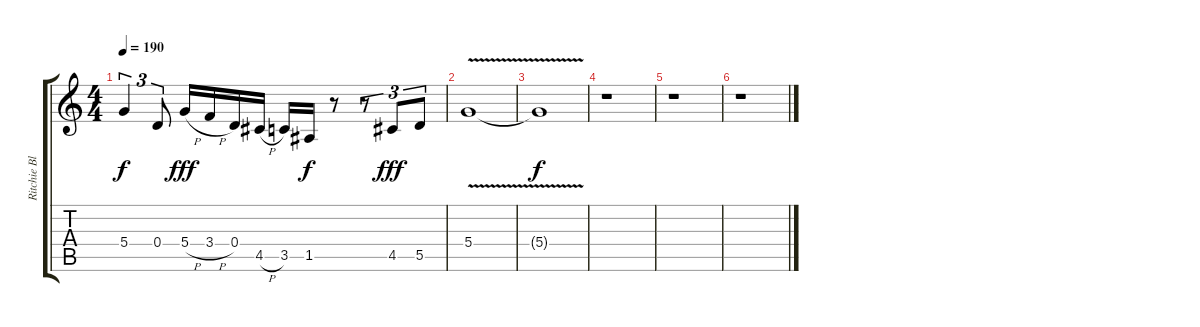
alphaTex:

\track ("Ritchie Blackmore" "Ritchie Bl") {instrument overdrivenguitar}
\staff {score tabs}
\tuning (E4 B3 G3 D3 A2 E2) {hide}
\ts (4 4)
\tempo 190
\clef g2
\ks c
5.4.4{tu (3 2) dy f} 0.4.8{tu (3 2)} 5.4{h}.16{dy fff} 3.4{h}.16 0.4.16 4.5{h}.16 3.5.16 1.5.16{dy f} r.8 r.8{tu (3 2)} 4.5.8{tu (3 2) dy fff} 5.5.8{tu (3 2)} |
5.4{v}.1 |
5.4{t}.1{dy f} |
r.1 |
r.1 |
r.1
